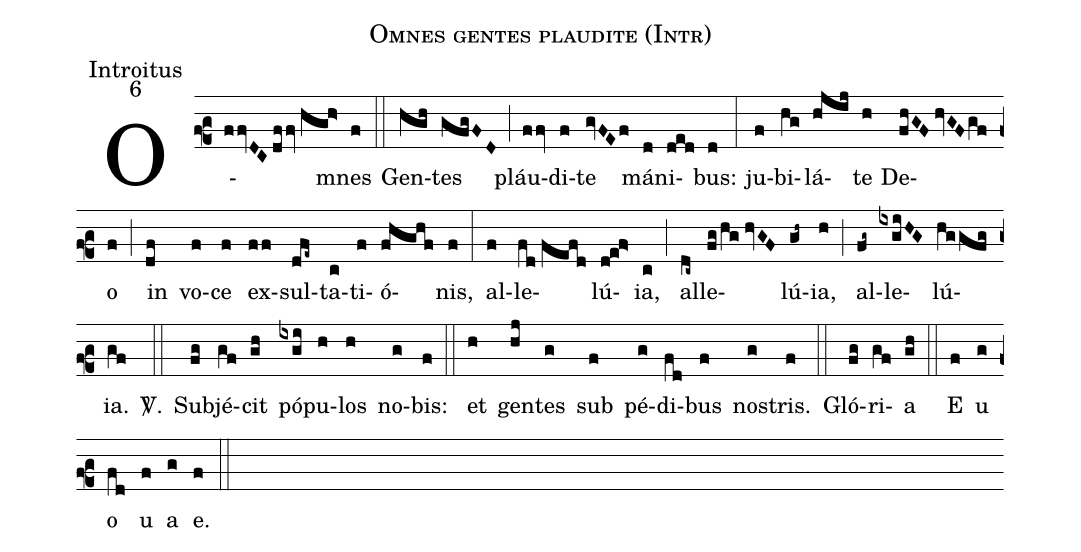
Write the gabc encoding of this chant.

name:Omnes gentes plaudite (Intr);
office-part:Introitus;
mode:6;
%%
(f2) O(ffvDC//dffv//hgh>)mnes(f) (::) Gen(hgh)tes(gfgFD) (;) pláu(ffv)di(f)te(gvFEf) má(d)ni(ded)bus:(d) (:) ju(f)bi(hg)lá(hjij)te(h) De(fhGF//hvGFgf)o(f) (;) in(df) vo(f)ce(f) ex(ff)sul(dfe~)ta(c)ti(f)ó(fhghf)nis,(f) (:) al(f)le(fd//fefd)lú(d!ef>)ia,(c) (;) al(dc~)le(fg/hg//hvGF)lú(gh~)ia,(h) (;) al(fg~)le(ixgiHG)lú(hggfg)ia.(gf) <sp>V/</sp>.(::) Sub(fg)jé(gf)cit(gh) pó(ixgi)pu(h)los(h) no(g)bis:(f) (::) et(h) gen(hj)tes(g) sub(f) pé(g)di(fd)bus(f) no(g)stris.(f) (::) Gló(fg)ri(gf)a(gh) (::) E(f) u(g) o(fd) u(f) a(g) e.(f) (::)
